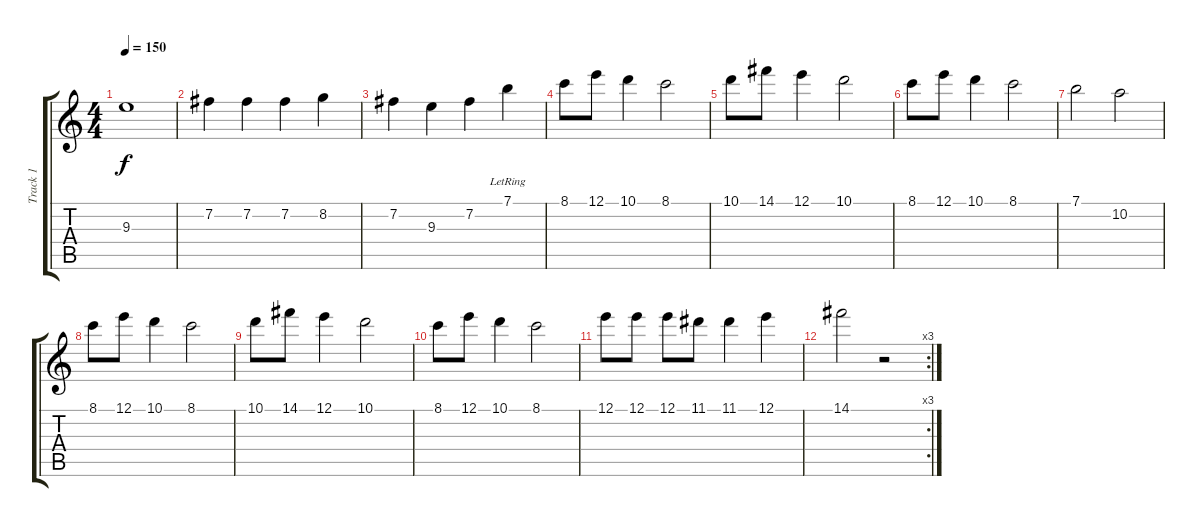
\track ("Track 1" "Track 1") {instrument acousticguitarsteel}
\staff {score tabs}
\tuning (E4 B3 G3 D3 A2 E2) {hide}
\ts (4 4)
\tempo 150
\clef g2
\ks c
9.3.1{dy f} |
7.2.4 7.2.4 7.2.4 8.2.4 |
7.2.4 9.3.4 7.2.4 7.1{lr}.4 |
8.1.8 12.1.8 10.1.4 8.1.2 |
10.1.8 14.1.8 12.1.4 10.1.2 |
8.1.8 12.1.8 10.1.4 8.1.2 |
7.1.2 10.2.2 |
8.1.8 12.1.8 10.1.4 8.1.2 |
10.1.8 14.1.8 12.1.4 10.1.2 |
8.1.8 12.1.8 10.1.4 8.1.2 |
12.1.8 12.1.8 12.1.8 11.1.8 11.1.4 12.1.4 |
\rc 3
14.1.2 r.2
